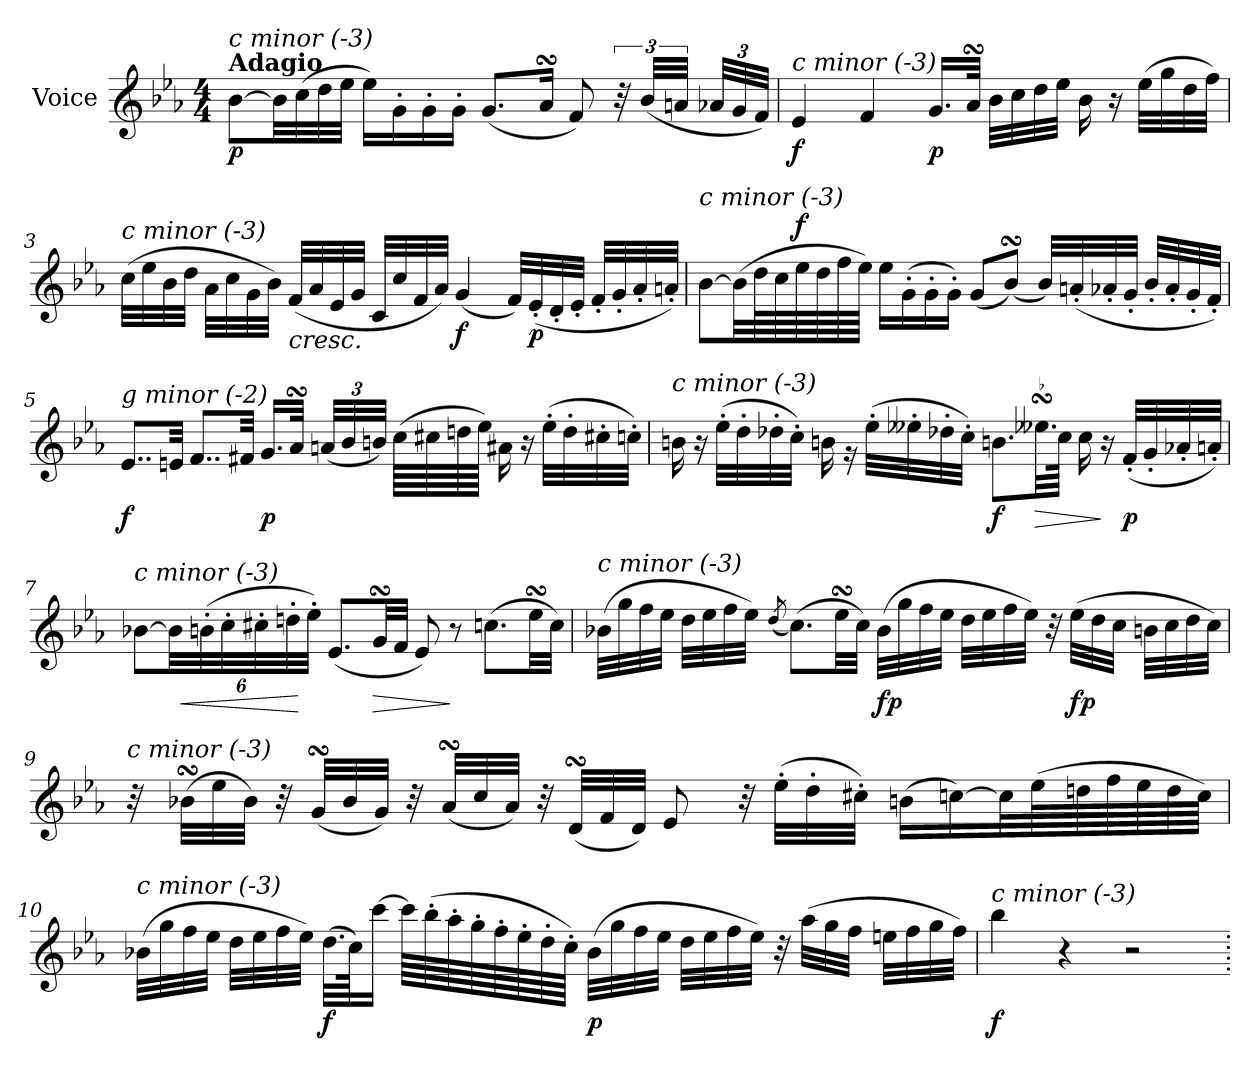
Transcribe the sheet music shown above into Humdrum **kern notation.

**kern	**dynam
*part1	*part1
*staff1	*staff1
*I"Voice	*
*I'V	*
*clefG2	*
*k[b-e-a-]	*
*M4/4	*
*MM30	*
=1	=1
!LO:TX:a:B:t=Adagio	!
!LO:TX:i:t=c minor (-3)	!
!	!LO:DY:b
[8b-\L	p
32b-\LL]	.
(>32cc\	.
32dd\	.
32ee-\JJJ	.
16ee-\LL)	.
16g'\	.
16g'\	.
16g'\JJ	.
(<8.g/L	.
16a-sSSs/Jk	.
8f/)	.
48r	.
(<48b-/LLL	.
48an/JJJ	.
*Xbrackettup	*
48a-X/LLL	.
48g/	.
48f/JJJ)	.
=2	=2
!LO:TX:i:t=c minor (-3)	!
!	!LO:DY:b
4e-/	f
4f/	.
!	!LO:DY:b
16.g/LL	p
32a-sSSs/JJk	.
32b-\LLL	.
32cc\	.
32dd\	.
32ee-\JJJ	.
16b-\	.
16r	.
(>32ee-\LLL	.
32gg\	.
32dd\	.
32ff\JJJ)	.
!!LO:LB:g=z
=3	=3
!LO:TX:i:t=c minor (-3)	!
(>32cc\LLL	.
32ee-\	.
32b-\	.
32dd\JJJ	.
32a-\LLL	.
32cc\	.
32g\	.
32b-\JJJ)	.
!LO:TX:b:i:t=cresc.	!
(<32f/LLL	.
32a-/	.
32e-/	.
32g/JJJ	.
32c/LLL	.
32cc/	.
32f/	.
32a-/JJJ)	.
!	!LO:DY:b
(<4g/	f
32f/LLL)	.
!	!LO:DY:b
(<32e-'/	p
32d'/	.
32e-'/JJJ	.
32f'/LLL	.
32g'/	.
32a-'/	.
32an'/JJJ)	.
=4	=4
!LO:TX:i:t=c minor (-3)	!
[8b-\L	.
(>32b-\LL]	.
64dd\L	.
64cc\	.
!	!LO:DY:a
64ee-\	f
64dd\	.
64ff\	.
64ee-\JJJJ)	.
16ee-\LL	.
(>16g'\	.
16g'\	.
16g'\JJ)	.
(<8g/L	.
(<8b-sSSS/J)	.
32b-/LLL)	.
(<32an'/	.
32a-X'/	.
32g'/JJJ	.
32b-'/LLL	.
32a-'/	.
32g'/	.
32f'/JJJ)	.
!!LO:LB:g=z
=5	=5
!LO:TX:i:t=g minor (-2)	!
!	!LO:DY:b
8..e-/L	f
32en/Jkk	.
8..f/L	.
32f#X/Jkk	.
!	!LO:DY:b
16.g/LL	p
32a-sSSs/JJk	.
(<48an/LLL	.
48b-/	.
48bn/JJJ)	.
(>64cc\LLLL	.
64cc#Xi\	.
64ddn\	.
64ee-\JJJJ)	.
16a#Xi\	.
16r	.
(>32ee-'\LLL	.
32dd'\	.
32cc#X'i\	.
32cc'\JJJ)	.
!!LO:LB:g=z
=6	=6
!LO:TX:i:t=c minor (-3)	!
16bn\	.
16r	.
(>32ee-'\LLL	.
32dd'\	.
32dd-X'\	.
32cc'\JJJ)	.
16bn\	.
16rg	.
(>32ee-'\LLL	.
32ee--X'i\	.
32dd-X'\	.
32cc'\JJJ)	.
!	!LO:DY:b
8.bn\L	f
!	!LO:HP:b
32.ee--XsSSsi\LL	>
64cc\JJJk	.
16cc\	.
16r	]
!	!LO:DY:b
(<32f'/LLL	p
32g'/	.
32a-X'/	.
32an'/JJJ)	.
=7	=7
!LO:TX:i:t=c minor (-3)	!
[8b-X\L	.
48b-\LL]	.
!	!LO:HP:b
(>48bn'\	<
48cc'\	.
48cc#X'i\	.
48ddn'\	.
48ee-'\JJJ)	[
(<8.e-/L	.
!	!LO:HP:b
32gsSsS/LL	>
32f/JJJ	.
8e-/)	.
8r	]
(>8.cc\L	.
32ee-sSSs\LL	.
32cc\JJJ)	.
!!LO:LB:g=z
=8	=8
!LO:TX:i:t=c minor (-3)	!
(>32b-X\LLL	.
32gg\	.
32ff\	.
32ee-\JJJ	.
32dd\LLL	.
32ee-\	.
32ff\	.
32ee-\JJJ)	.
(<8qdd/	.
(>8.cc\L)	.
32ee-sSSs\LL	.
32cc\JJJ)	.
!	!LO:DY:b
(>32b-\LLL	fp
32gg\	.
32ff\	.
32ee-\JJJ	.
32dd\LLL	.
32ee-\	.
32ff\	.
32ee-\JJJ)	.
32r	.
!	!LO:DY:b
(>32ee-\LLL	fp
32dd\	.
32cc\JJJ	.
32bn\LLL	.
32cc\	.
32dd\	.
32cc\JJJ)	.
!!LO:LB:g=z
=9	=9
!LO:TX:i:t=c minor (-3)	!
32r	.
(>32b-XsSSS\LLL	.
32ee-\	.
32b-\JJJ)	.
32r	.
(<32gsSsS/LLL	.
32b-/	.
32g/JJJ)	.
32r	.
(<32a-sSSs/LLL	.
32cc/	.
32a-/JJJ)	.
32r	.
(<32dsSsS/LLL	.
32f/	.
32d/JJJ)	.
8e-/	.
32r	.
(>32ee-'\LLL	.
32dd'\	.
32cc#X'i\JJJ)	.
(>16bn\LL	.
[16cc\)	.
32cc\L]	.
(>64ee-\L	.
64ddn\	.
64ff\	.
64ee-\	.
64dd\	.
64cc\JJJJ)	.
!!LO:LB:g=z
=10	=10
!LO:TX:i:t=c minor (-3)	!
(>32b-X\LLL	.
32gg\	.
32ff\	.
32ee-\JJJ	.
32dd\LLL	.
32ee-\	.
32ff\	.
32ee-\JJJ)	.
!	!LO:DY:b
(>32.dd\LLL	f
64cc\JK)	.
[16ccc\JJ	.
64ccc\LLLL]	.
(>64bb-'\	.
64aa-'\	.
64gg'\	.
64ff'\	.
64ee-'\	.
64dd'\	.
64cc'\JJJJ)	.
!	!LO:DY:b
(>32b-\LLL	p
32gg\	.
32ff\	.
32ee-\JJJ	.
32dd\LLL	.
32ee-\	.
32ff\	.
32ee-\JJJ)	.
32r	.
(>32aa-\LLL	.
32gg\	.
32ff\JJJ	.
32een\LLL	.
32ff\	.
32gg\	.
32ff\JJJ)	.
=11	=11
!LO:TX:i:t=c minor (-3)	!
!	!LO:DY:b
4bb-\	f
4r	.
2r	.
=.	=.
*-	*-
